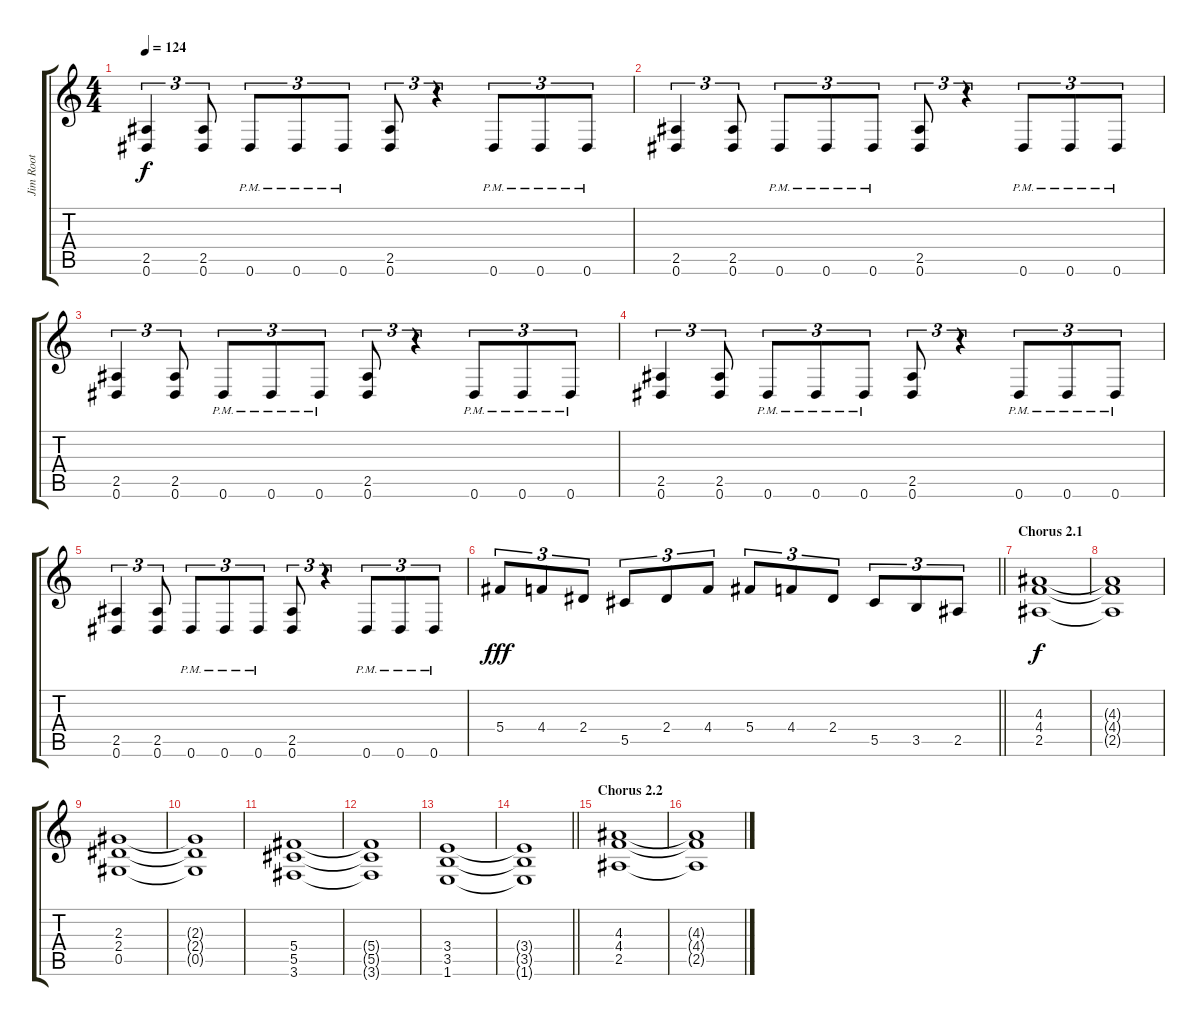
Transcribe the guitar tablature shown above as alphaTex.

\track ("Jim Root" "Jim Root") {instrument distortionguitar}
\staff {score tabs}
\tuning (Eb4 Bb3 Gb3 Db3 Ab2 Eb2) {hide}
\ts (4 4)
\tempo 124
\clef g2
\ks c
(2.5 0.6).4{tu (3 2) dy f} (2.5 0.6).8{tu (3 2)} 0.6{pm}.8{tu (3 2)} 0.6{pm}.8{tu (3 2)} 0.6{pm}.8{tu (3 2)} (2.5 0.6).8{tu (3 2)} r.4{tu (3 2)} 0.6{pm}.8{tu (3 2)} 0.6{pm}.8{tu (3 2)} 0.6{pm}.8{tu (3 2)} |
(2.5 0.6).4{tu (3 2)} (2.5 0.6).8{tu (3 2)} 0.6{pm}.8{tu (3 2)} 0.6{pm}.8{tu (3 2)} 0.6{pm}.8{tu (3 2)} (2.5 0.6).8{tu (3 2)} r.4{tu (3 2)} 0.6{pm}.8{tu (3 2)} 0.6{pm}.8{tu (3 2)} 0.6{pm}.8{tu (3 2)} |
(2.5 0.6).4{tu (3 2)} (2.5 0.6).8{tu (3 2)} 0.6{pm}.8{tu (3 2)} 0.6{pm}.8{tu (3 2)} 0.6{pm}.8{tu (3 2)} (2.5 0.6).8{tu (3 2)} r.4{tu (3 2)} 0.6{pm}.8{tu (3 2)} 0.6{pm}.8{tu (3 2)} 0.6{pm}.8{tu (3 2)} |
(2.5 0.6).4{tu (3 2)} (2.5 0.6).8{tu (3 2)} 0.6{pm}.8{tu (3 2)} 0.6{pm}.8{tu (3 2)} 0.6{pm}.8{tu (3 2)} (2.5 0.6).8{tu (3 2)} r.4{tu (3 2)} 0.6{pm}.8{tu (3 2)} 0.6{pm}.8{tu (3 2)} 0.6{pm}.8{tu (3 2)} |
(2.5 0.6).4{tu (3 2)} (2.5 0.6).8{tu (3 2)} 0.6{pm}.8{tu (3 2)} 0.6{pm}.8{tu (3 2)} 0.6{pm}.8{tu (3 2)} (2.5 0.6).8{tu (3 2)} r.4{tu (3 2)} 0.6{pm}.8{tu (3 2)} 0.6{pm}.8{tu (3 2)} 0.6{pm}.8{tu (3 2)} |
\barLineRight lightlight
5.4.8{tu (3 2) dy fff} 4.4.8{tu (3 2)} 2.4.8{tu (3 2)} 5.5.8{tu (3 2)} 2.4.8{tu (3 2)} 4.4.8{tu (3 2)} 5.4.8{tu (3 2)} 4.4.8{tu (3 2)} 2.4.8{tu (3 2)} 5.5.8{tu (3 2)} 3.5.8{tu (3 2)} 2.5.8{tu (3 2)} |
\section ("" "Chorus 2.1")
(4.3 4.4 2.5).1{dy f} |
(4.3{t} 4.4{t} 2.5{t}).1 |
(2.3 2.4 0.5).1 |
(2.3{t} 2.4{t} 0.5{t}).1 |
(5.4 5.5 3.6).1 |
(5.4{t} 5.5{t} 3.6{t}).1 |
(3.4 3.5 1.6).1 |
\barLineRight lightlight
(3.4{t} 3.5{t} 1.6{t}).1 |
\section ("" "Chorus 2.2")
(4.3 4.4 2.5).1 |
(4.3{t} 4.4{t} 2.5{t}).1
